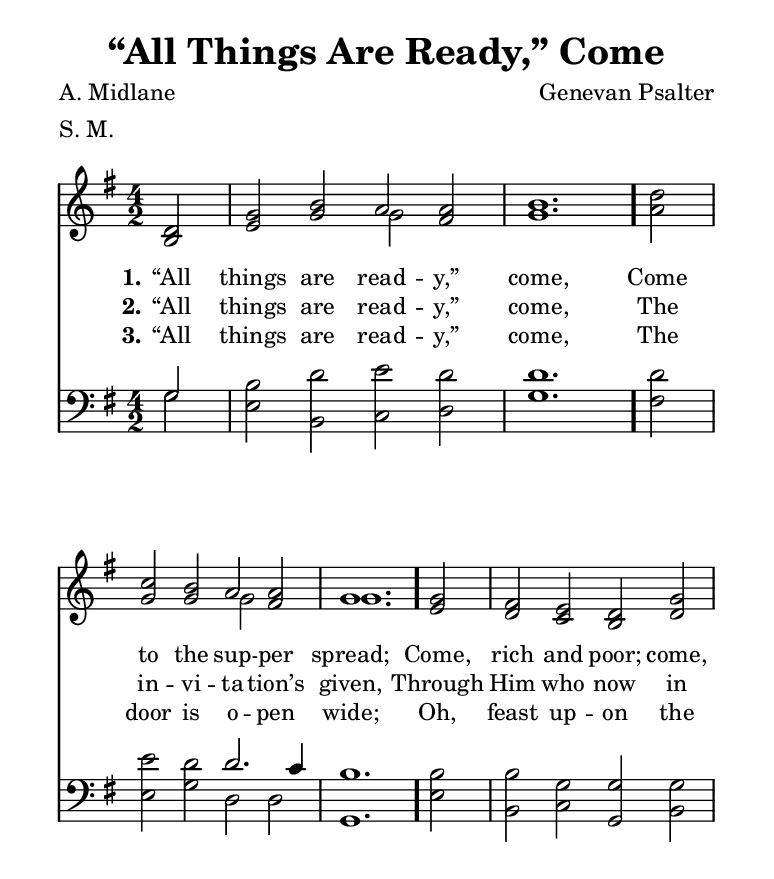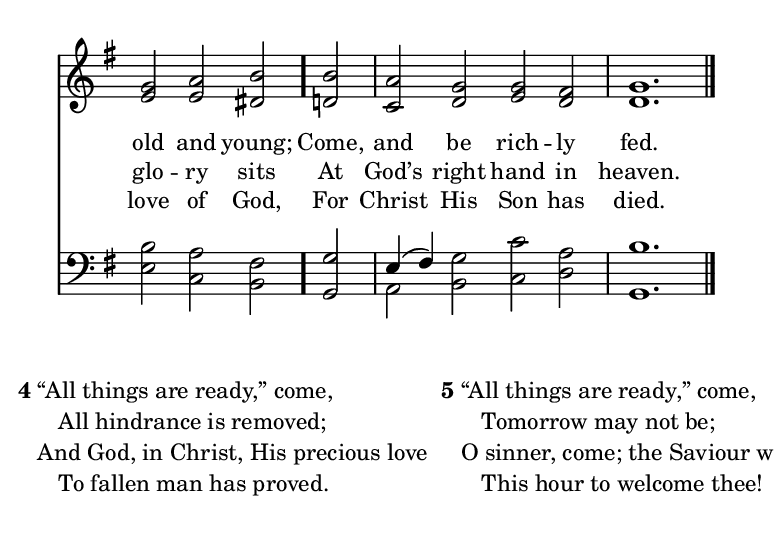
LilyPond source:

\include "common/global.ily"
\paper {
  \include "common/paper.ily"
  ragged-bottom = ##t
  system-count = #(cond (is-eogsized 2) (#t #f))
  system-system-spacing.padding = 11
}

\header{
  %gospel
  hymnnumber = "121"
  title = "“All Things Are Ready,” Come"
  tunename = "St. Michael"
  meter = "S. M."
  poet = "A. Midlane"
  composer = "Genevan Psalter"
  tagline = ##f
}

% for fermata in MIDI
ta = { \tempo 2=80 }
tb = { \tempo 2=40 }

patternAA = { c2 | c2      c2 c2  c2 | c1. }
patternAB = { c2 | c2      c2 c2. c4 | c1. }
patternAC = { c2 | c4( c4) c2 c2  c2 | c1. }

patternBA = { c2 }

global = {
  \include "common/overrides.ily"
  \override Staff.TimeSignature.style = #'numbered
  \time 4/2
  \override Score.MetronomeMark.transparent = ##t % hide all fermata changes too
  \ta
  \key g \major
  \partial 2
  \autoBeamOff
}

notesSoprano = {
\global
\relative c' {

  \changePitch \patternAA { d | g b a a | b }
  \changePitch \patternAA { d | c b a a | g }
  \changePitch \patternBA { g | fis e d g | g a b }
  \changePitch \patternAA { b | a g g fis | g }

  \bar "|."

}
}

notesAlto = {
\global
\relative e' {

  \changePitch \patternAA { b | e g g fis | g }
  \changePitch \patternAA { a | g g g fis | g }
  \changePitch \patternBA { e | d c b d | e e dis }
  \changePitch \patternAA { d! | c d e d | d }

}
}

notesTenor = {
\global
\relative a {

  \changePitch \patternAA { g | b d e d | d }
  \changePitch \patternAB { d | e d d c | b }
  \changePitch \patternBA { b | b g g g | b a fis }
  \changePitch \patternAC { g | e( fis) g c a | b }

}
}

notesBass = {
\global
\relative f {

  \changePitch \patternAA { g | e b c d | g }
  \changePitch \patternAA { fis | e g d d | g, }
  \changePitch \patternBA { e' | b c g b | e c b }
  \changePitch \patternAA { g | a b c d | g, }

}
}

wordsA = \lyricmode {
\set stanza = "1."

“All things are read -- y,” come, \bar "."
Come to the sup -- per spread; \bar "." \eogbreak
Come, rich and poor; come, old and young; \bar "."
Come, and be rich -- ly fed. \bar "." \eogbreak

}

wordsB = \lyricmode {
\set stanza = "2."

“All things are read -- y,” come,

The in -- vi -- ta -- tion’s given,
Through Him who now in glo -- ry sits
At God’s right hand in heaven.

}

wordsC = \lyricmode {
\set stanza = "3."

“All things are read -- y,” come,
The door is o -- pen wide;
Oh, feast up -- on the love of God,
For Christ His Son has died.

}

wordsD = \markuplist {

\line { “All things are ready,” come, }
\line { { \hspace #2 } All hindrance is removed; }
\line { And God, in Christ, His precious love }
\line { { \hspace #2 } To fallen man has proved. }

}

wordsE = \markuplist {

\line { “All things are ready,” come, }
\line { { \hspace #2 } Tomorrow may not be; }
\line { O sinner, come; the Saviour waits }
\line { { \hspace #2 } This hour to welcome thee! }

}

\score {
  \context ChoirStaff <<
    \context Staff = upper <<
      \set Staff.autoBeaming = ##f
      \set ChoirStaff.systemStartDelimiter = #'SystemStartBar
      \set ChoirStaff.printPartCombineTexts = ##f
      \partcombine #'(2 . 9) \notesSoprano \notesAlto
      \context NullVoice = sopranos { \voiceOne << \notesSoprano >> }
      \context NullVoice = altos { \voiceTwo << \notesAlto >> }
      \context Lyrics = one   \lyricsto sopranos \wordsA
      \context Lyrics = two   \lyricsto sopranos \wordsB
      \context Lyrics = three \lyricsto sopranos \wordsC
    >>
    \context Staff = men <<
      \set Staff.autoBeaming = ##f
      \clef bass
      \set ChoirStaff.printPartCombineTexts = ##f
      \partcombine #'(2 . 9) \notesTenor \notesBass
      \context NullVoice = tenors { \voiceOne << \notesTenor >> }
      \context NullVoice = basses { \voiceTwo << \notesBass >> }
    >>
  >>
  \layout {
    \include "common/layout.ily"
  }
  \midi{
    \include "common/midi.ily"
  }
}

\noPageBreak

\markup { \fill-line {
  \hspace #0.1
  \line{ \bold 4 \column { \wordsD } }
  \hspace #0.1
  \line{ \bold 5 \column { \wordsE } }
  \hspace #0.1
} }

\version "2.19.49"  % necessary for upgrading to future LilyPond versions.

% vi:set et ts=2 sw=2 ai nocindent syntax=lilypond:
